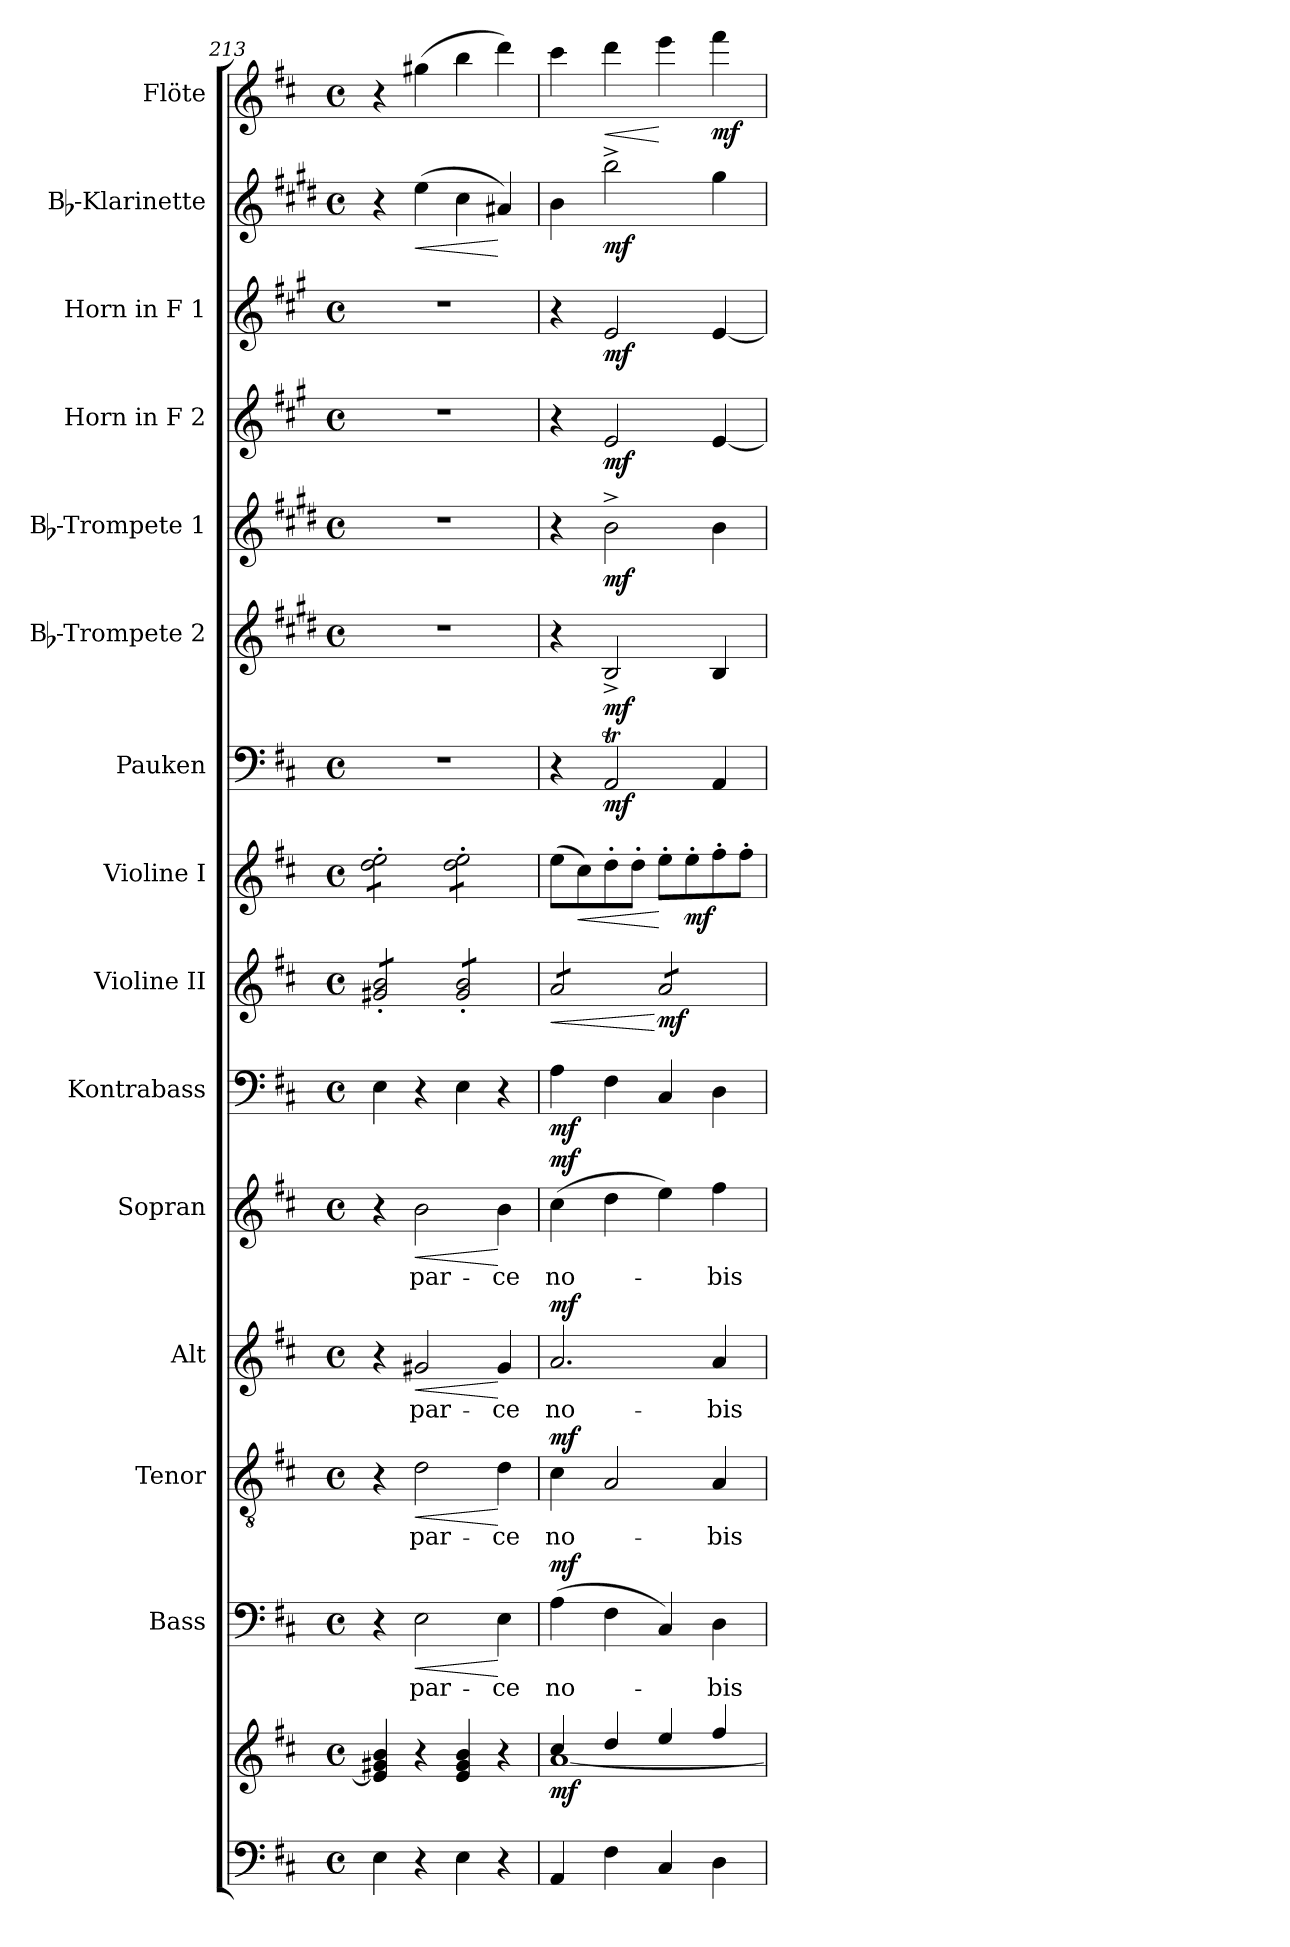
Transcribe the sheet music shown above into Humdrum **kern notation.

**kern	**kern	**dynam	**kern	**text	**dynam	**kern	**text	**dynam	**kern	**text	**dynam	**kern	**text	**dynam	**kern	**dynam	**kern	**dynam	**kern	**dynam	**kern	**dynam	**kern	**dynam	**kern	**dynam	**kern	**dynam	**kern	**dynam	**kern	**dynam	**kern	**dynam
*part15	*part15	*part15	*part14	*part14	*part14	*part13	*part13	*part13	*part12	*part12	*part12	*part11	*part11	*part11	*part10	*part10	*part9	*part9	*part8	*part8	*part7	*part7	*part6	*part6	*part5	*part5	*part4	*part4	*part3	*part3	*part2	*part2	*part1	*part1
*staff16	*staff15	*staff15/16	*staff14	*staff14	*staff14	*staff13	*staff13	*staff13	*staff12	*staff12	*staff12	*staff11	*staff11	*staff11	*staff10	*staff10	*staff9	*staff9	*staff8	*staff8	*staff7	*staff7	*staff6	*staff6	*staff5	*staff5	*staff4	*staff4	*staff3	*staff3	*staff2	*staff2	*staff1	*staff1
*	*	*	*I"Bass	*	*	*I"Tenor	*	*	*I"Alt	*	*	*I"Sopran	*	*	*I"Kontrabass	*	*I"Violine II	*	*I"Violine I	*	*I"Pauken	*	*I"Bb-Trompete 2	*	*I"Bb-Trompete 1	*	*I"Horn in F 2	*	*I"Horn in F 1	*	*I"Bb-Klarinette	*	*I"Flöte	*
*	*	*	*I'B.	*	*	*I'T.	*	*	*I'A.	*	*	*I'S.	*	*	*I'Kb.	*	*I'Vl. II	*	*I'Vl. I	*	*I'Pk.	*	*I'Bb Trp. 2	*	*I'Bb Trp. 1	*	*	*	*	*	*I'Bb Kl.	*	*I'Fl.	*
!!LO:PB:g=z
*clefF4	*clefG2	*	*clefF4	*	*	*clefGv2	*	*	*clefG2	*	*	*clefG2	*	*	*clefF4	*	*clefG2	*	*clefG2	*	*clefF4	*	*clefG2	*	*clefG2	*	*clefG2	*	*clefG2	*	*clefG2	*	*clefG2	*
*	*	*	*	*	*	*	*	*	*	*	*	*	*	*	*ITrd7c12	*	*	*	*	*	*	*	*ITrd1c2	*	*ITrd1c2	*	*ITrd4c7	*	*ITrd4c7	*	*ITrd1c2	*	*	*
*k[f#c#]	*k[f#c#]	*	*k[f#c#]	*	*	*k[f#c#]	*	*	*k[f#c#]	*	*	*k[f#c#]	*	*	*k[f#c#]	*	*k[f#c#]	*	*k[f#c#]	*	*k[f#c#]	*	*k[f#c#]	*	*k[f#c#]	*	*k[f#c#]	*	*k[f#c#]	*	*k[f#c#]	*	*k[f#c#]	*
*D:	*D:	*	*D:	*	*	*D:	*	*	*D:	*	*	*D:	*	*	*D:	*	*D:	*	*D:	*	*D:	*	*D:	*	*D:	*	*D:	*	*D:	*	*D:	*	*D:	*
*M4/4	*M4/4	*	*M4/4	*	*	*M4/4	*	*	*M4/4	*	*	*M4/4	*	*	*M4/4	*	*M4/4	*	*M4/4	*	*M4/4	*	*M4/4	*	*M4/4	*	*M4/4	*	*M4/4	*	*M4/4	*	*M4/4	*
*met(c)	*met(c)	*	*met(c)	*	*	*met(c)	*	*	*met(c)	*	*	*met(c)	*	*	*met(c)	*	*met(c)	*	*met(c)	*	*met(c)	*	*met(c)	*	*met(c)	*	*met(c)	*	*met(c)	*	*met(c)	*	*met(c)	*
=213	=213	=213	=213	=213	=213	=213	=213	=213	=213	=213	=213	=213	=213	=213	=213	=213	=213	=213	=213	=213	=213	=213	=213	=213	=213	=213	=213	=213	=213	=213	=213	=213	=213	=213
*	*	*	*	*	*	*	*	*	*	*	*	*	*	*	*	*	*tremolo	*	*	*	*	*	*	*	*	*	*	*	*	*	*	*	*	*
*	*	*	*	*	*	*	*	*	*	*	*	*	*	*	*	*	*	*	*tremolo	*	*	*	*	*	*	*	*	*	*	*	*	*	*	*
4E\	4e/] 4g#X/ 4b/	.	4r	.	.	4r	.	.	4r	.	.	4r	.	.	4EE\	.	8g#X/'< 8b/'<L	.	8dd\'> 8ee\'>L	.	1r	.	1r	.	1r	.	1r	.	1r	.	4r	.	4r	.
.	.	.	.	.	.	.	.	.	.	.	.	.	.	.	.	.	8g#X/'< 8b/'<	.	8dd\'> 8ee\'>	.	.	.	.	.	.	.	.	.	.	.	.	.	.	.
!	!	!	!	!LO:LY:b	!LO:HP:b	!	!LO:LY:b	!LO:HP:b	!	!LO:LY:b	!LO:HP:b	!	!LO:LY:b	!LO:HP:b	!	!	!	!	!	!	!	!	!	!	!	!	!	!	!	!	!	!LO:HP:b	!	!
4r	4r	.	2E\	par-	<	2d\	par-	<	2g#X/	par-	<	2b\	par-	<	4r	.	8g#X/'< 8b/'<	.	8dd\'> 8ee\'>	.	.	.	.	.	.	.	.	.	.	.	(>4dd\	<	(>4gg#X\	.
.	.	.	.	.	.	.	.	.	.	.	.	.	.	.	.	.	8g#X/'< 8b/'<J	.	8dd\'> 8ee\'>J	.	.	.	.	.	.	.	.	.	.	.	.	.	.	.
4E\	4e/ 4g#/ 4b/	.	.	.	.	.	.	.	.	.	.	.	.	.	4EE\	.	8g#/'< 8b/'<L	.	8dd\'> 8ee\'>L	.	.	.	.	.	.	.	.	.	.	.	4b\	.	4bb\	.
.	.	.	.	.	.	.	.	.	.	.	.	.	.	.	.	.	8g#/'< 8b/'<	.	8dd\'> 8ee\'>	.	.	.	.	.	.	.	.	.	.	.	.	.	.	.
!	!	!	!	!LO:LY:b	!	!	!LO:LY:b	!	!	!LO:LY:b	!	!	!LO:LY:b	!	!	!	!	!	!	!	!	!	!	!	!	!	!	!	!	!	!	!	!	!
4r	4r	.	4E\	-ce	[	4d\	-ce	[	4g#/	-ce	[	4b\	-ce	[	4r	.	8g#/'< 8b/'<	.	8dd\'> 8ee\'>	.	.	.	.	.	.	.	.	.	.	.	4g#X/)	[	4ddd\)	.
.	.	.	.	.	.	.	.	.	.	.	.	.	.	.	.	.	8g#/'< 8b/'<J	.	8dd\'> 8ee\'>J	.	.	.	.	.	.	.	.	.	.	.	.	.	.	.
*	*	*	*	*	*	*	*	*	*	*	*	*	*	*	*	*	*	*	*Xtremolo	*	*	*	*	*	*	*	*	*	*	*	*	*	*	*
=214	=214	=214	=214	=214	=214	=214	=214	=214	=214	=214	=214	=214	=214	=214	=214	=214	=214	=214	=214	=214	=214	=214	=214	=214	=214	=214	=214	=214	=214	=214	=214	=214	=214	=214
*	*^	*	*	*	*	*	*	*	*	*	*	*	*	*	*	*	*	*	*	*	*	*	*	*	*	*	*	*	*	*	*	*	*	*
!	!	!	!LO:DY:b	!	!LO:LY:b	!LO:DY:a	!	!LO:LY:b	!LO:DY:a	!	!LO:LY:b	!LO:DY:a	!	!LO:LY:b	!LO:DY:a	!	!LO:DY:b	!	!LO:HP:b	!	!	!	!	!	!	!	!	!	!	!	!	!	!	!	!
4AA/	4cc#/	[<1a	mf	(>4A\	no-	mf	4c#\	no-	mf	2.a/	no-	mf	(>4cc#\	no-	mf	4AA\	mf	8a/L	<	(>8ee\L	.	4r	.	4r	.	4r	.	4r	.	4r	.	4a\	.	4ccc#\	.
!	!	!	!	!	!	!	!	!	!	!	!	!	!	!	!	!	!	!	!	!	!LO:HP:b	!	!	!	!	!	!	!	!	!	!	!	!	!	!
.	.	.	.	.	.	.	.	.	.	.	.	.	.	.	.	.	.	8a/	.	8cc#\)	<	.	.	.	.	.	.	.	.	.	.	.	.	.	.
!	!	!	!	!	!	!	!	!	!	!	!	!	!	!	!	!	!	!	!	!	!	!	!LO:DY:b	!	!LO:DY:b	!	!LO:DY:b	!	!LO:DY:b	!	!LO:DY:b	!	!LO:DY:b	!	!LO:HP:b
4F#\	4dd/	.	.	4F#\	.	.	2A/	.	.	.	.	.	4dd\	.	.	4FF#\	.	8a/	.	8dd'>\	.	2AAT/	mf	2A^</	mf	2a^>\	mf	2A/	mf	2A/	mf	2aa^>\	mf	4ddd\	<
.	.	.	.	.	.	.	.	.	.	.	.	.	.	.	.	.	.	8a/J	.	8dd'>\J	.	.	.	.	.	.	.	.	.	.	.	.	.	.	.
!	!	!	!	!	!	!	!	!	!	!	!	!	!	!	!	!	!	!	!LO:DY:n=1:b	!	!	!	!	!	!	!	!	!	!	!	!	!	!	!	!
4C#/	4ee/	.	.	4C#/)	.	.	.	.	.	.	.	.	4ee\)	.	.	4CC#/	.	8a/L	[ mf	8ee'>\L	[	.	.	.	.	.	.	.	.	.	.	.	.	4eee\	[
!	!	!	!	!	!	!	!	!	!	!	!	!	!	!	!	!	!	!	!	!	!LO:DY:b	!	!	!	!	!	!	!	!	!	!	!	!	!	!
.	.	.	.	.	.	.	.	.	.	.	.	.	.	.	.	.	.	8a/	.	8ee'>\	mf	.	.	.	.	.	.	.	.	.	.	.	.	.	.
!	!	!	!	!	!LO:LY:b	!	!	!LO:LY:b	!	!	!LO:LY:b	!	!	!LO:LY:b	!	!	!	!	!	!	!	!	!	!	!	!	!	!	!	!	!	!	!	!	!LO:DY:b
4D\	4ff#/	.	.	4D\	-bis	.	4A/	-bis	.	4a/	-bis	.	4ff#\	-bis	.	4DD\	.	8a/	.	8ff#'>\	.	4AA/	.	4A/	.	4a\	.	[4A/	.	[4A/	.	4ff#\	.	4fff#\	mf
.	.	.	.	.	.	.	.	.	.	.	.	.	.	.	.	.	.	8a/J	.	8ff#'>\J	.	.	.	.	.	.	.	.	.	.	.	.	.	.	.
*	*	*	*	*	*	*	*	*	*	*	*	*	*	*	*	*	*	*Xtremolo	*	*	*	*	*	*	*	*	*	*	*	*	*	*	*	*	*
*	*v	*v	*	*	*	*	*	*	*	*	*	*	*	*	*	*	*	*	*	*	*	*	*	*	*	*	*	*	*	*	*	*	*	*	*
=	=	=	=	=	=	=	=	=	=	=	=	=	=	=	=	=	=	=	=	=	=	=	=	=	=	=	=	=	=	=	=	=	=	=
*-	*-	*-	*-	*-	*-	*-	*-	*-	*-	*-	*-	*-	*-	*-	*-	*-	*-	*-	*-	*-	*-	*-	*-	*-	*-	*-	*-	*-	*-	*-	*-	*-	*-	*-
